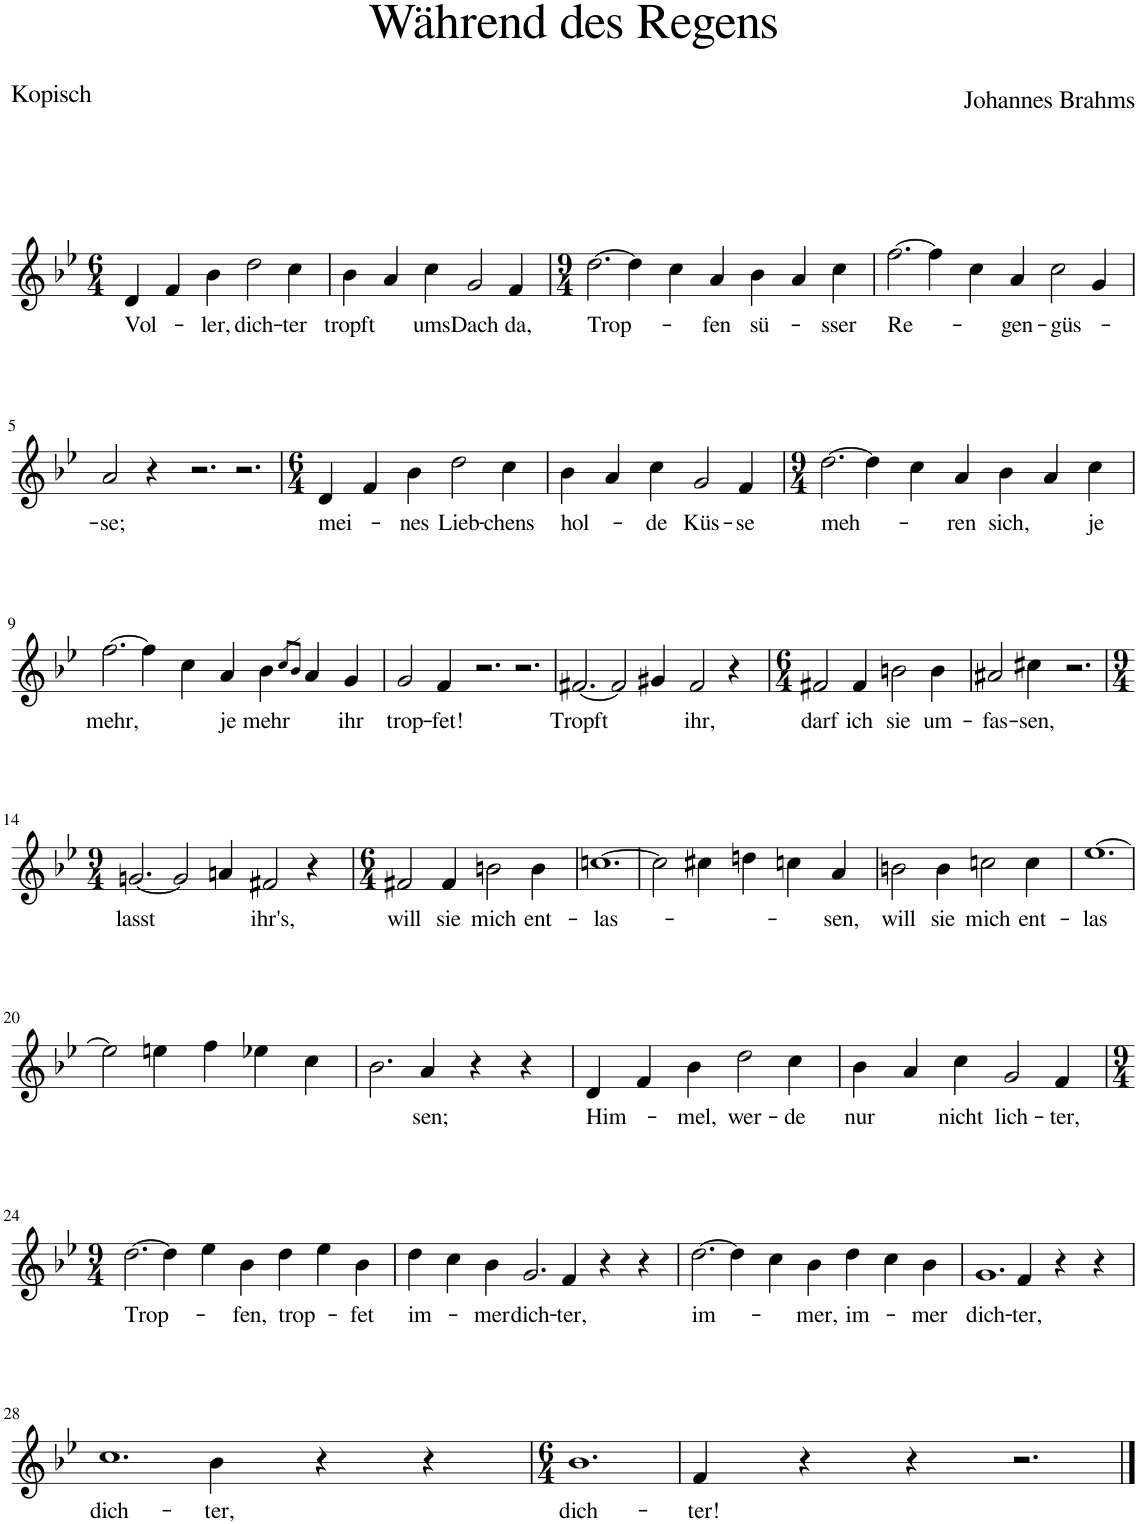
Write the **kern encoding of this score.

**kern	**text
*part1	*part1
*staff1	*staff1
*I"Piano	*
*I'Pno	*
*clefG2	*
*k[b-e-]	*
*M6/4	*
=1	=1
!	!LO:LY:b
4d/	Vol-
4f/	.
!	!LO:LY:b
4b-\	-ler,
!	!LO:LY:b
2dd\	dich-
!	!LO:LY:b
4cc\	-ter
=2	=2
!	!LO:LY:b
4b-\	tropft
4a/	.
!	!LO:LY:b
4cc\	ums
!	!LO:LY:b
2g/	Dach
!	!LO:LY:b
4f/	da,
=3	=3
*M9/4	*
!	!LO:LY:b
[2.dd\	Trop-
4dd\]	.
4cc\	.
!	!LO:LY:b
4a/	-fen
!	!LO:LY:b
4b-\	sü-
4a/	.
!	!LO:LY:b
4cc\	-sser
=4	=4
!	!LO:LY:b
[2.ff\	Re-
4ff\]	.
4cc\	.
!	!LO:LY:b
4a/	-gen-
!	!LO:LY:b
2cc\	-güs-
4g/	.
!!LO:LB:g=z
=5	=5
!	!LO:LY:b
2a/	-se;
4r	.
2.r	.
2.r	.
=6	=6
*M6/4	*
!	!LO:LY:b
4d/	mei-
4f/	.
!	!LO:LY:b
4b-\	-nes
!	!LO:LY:b
2dd\	Lieb-
!	!LO:LY:b
4cc\	-chens
=7	=7
!	!LO:LY:b
4b-\	hol-
4a/	.
!	!LO:LY:b
4cc\	-de
!	!LO:LY:b
2g/	Küs-
!	!LO:LY:b
4f/	-se
=8	=8
*M9/4	*
!	!LO:LY:b
[2.dd\	meh-
4dd\]	.
4cc\	.
!	!LO:LY:b
4a/	-ren
!	!LO:LY:b
4b-\	sich,
4a/	.
!	!LO:LY:b
4cc\	je
!!LO:LB:g=z
=9	=9
!	!LO:LY:b
[2.ff\	mehr,
4ff\]	.
4cc\	.
!	!LO:LY:b
4a/	je
!	!LO:LY:b
4b-\	mehr
8qcc/L	.
8qb-/J	.
4a/	.
!	!LO:LY:b
4g/	ihr
=10	=10
!	!LO:LY:b
2g/	trop-
!	!LO:LY:b
4f/	-fet!
2.r	.
2.r	.
=11	=11
!	!LO:LY:b
[2.f#X/	Tropft
2f#/]	.
4g#X/	.
!	!LO:LY:b
2f#/	ihr,
4r	.
=12	=12
*M6/4	*
!	!LO:LY:b
2f#X/	darf
!	!LO:LY:b
4f#/	ich
!	!LO:LY:b
2bn\	sie
!	!LO:LY:b
4b\	um-
=13	=13
!	!LO:LY:b
2a#X/	-fas-
!	!LO:LY:b
4cc#X\	-sen,
2.r	.
!!LO:LB:g=z
=14	=14
*M9/4	*
!	!LO:LY:b
[2.gn/	lasst
2g/]	.
4an/	.
!	!LO:LY:b
2f#X/	ihr's,
4r	.
=15	=15
*M6/4	*
!	!LO:LY:b
2f#X/	will
!	!LO:LY:b
4f#/	sie
!	!LO:LY:b
2bn\	mich
!	!LO:LY:b
4b\	ent-
=16	=16
!	!LO:LY:b
[1.ccn	las-
=17	=17
2cc\]	.
4cc#X\	.
4ddn\	.
4ccn\	.
!	!LO:LY:b
4a/	-sen,
=18	=18
!	!LO:LY:b
2bn\	will
!	!LO:LY:b
4b\	sie
!	!LO:LY:b
2ccn\	mich
!	!LO:LY:b
4cc\	ent-
=19	=19
!	!LO:LY:b
[1.ee-	-las
!!LO:LB:g=z
=20	=20
2ee-\]	.
4een\	.
4ff\	.
4ee-X\	.
4cc\	.
=21	=21
2.b-\	.
!	!LO:LY:b
4a/	-sen;
4r	.
4r	.
=22	=22
!	!LO:LY:b
4d/	Him-
4f/	.
!	!LO:LY:b
4b-\	-mel,
!	!LO:LY:b
2dd\	wer-
!	!LO:LY:b
4cc\	-de
=23	=23
!	!LO:LY:b
4b-\	nur
4a/	.
!	!LO:LY:b
4cc\	nicht
!	!LO:LY:b
2g/	lich-
!	!LO:LY:b
4f/	-ter,
!!LO:LB:g=z
=24	=24
*M9/4	*
!	!LO:LY:b
[2.dd\	Trop-
4dd\]	.
4ee-\	.
!	!LO:LY:b
4b-\	-fen,
!	!LO:LY:b
4dd\	trop-
4ee-\	.
!	!LO:LY:b
4b-\	-fet
=25	=25
!	!LO:LY:b
4dd\	im-
4cc\	.
!	!LO:LY:b
4b-\	-mer
!	!LO:LY:b
2.g/	dich-
!	!LO:LY:b
4f/	-ter,
4r	.
4r	.
=26	=26
!	!LO:LY:b
[2.dd\	im-
4dd\]	.
4cc\	.
!	!LO:LY:b
4b-\	-mer,
!	!LO:LY:b
4dd\	im-
4cc\	.
!	!LO:LY:b
4b-\	-mer
=27	=27
!	!LO:LY:b
1.g	dich-
!	!LO:LY:b
4f/	-ter,
4r	.
4r	.
!!LO:LB:g=z
=28	=28
!	!LO:LY:b
1.cc	dich-
!	!LO:LY:b
4b-\	-ter,
4r	.
4r	.
=29	=29
*M6/4	*
!	!LO:LY:b
1.b-	dich-
=30	=30
!	!LO:LY:b
4f/	-ter!
4r	.
4r	.
2.r	.
==	==
*-	*-
